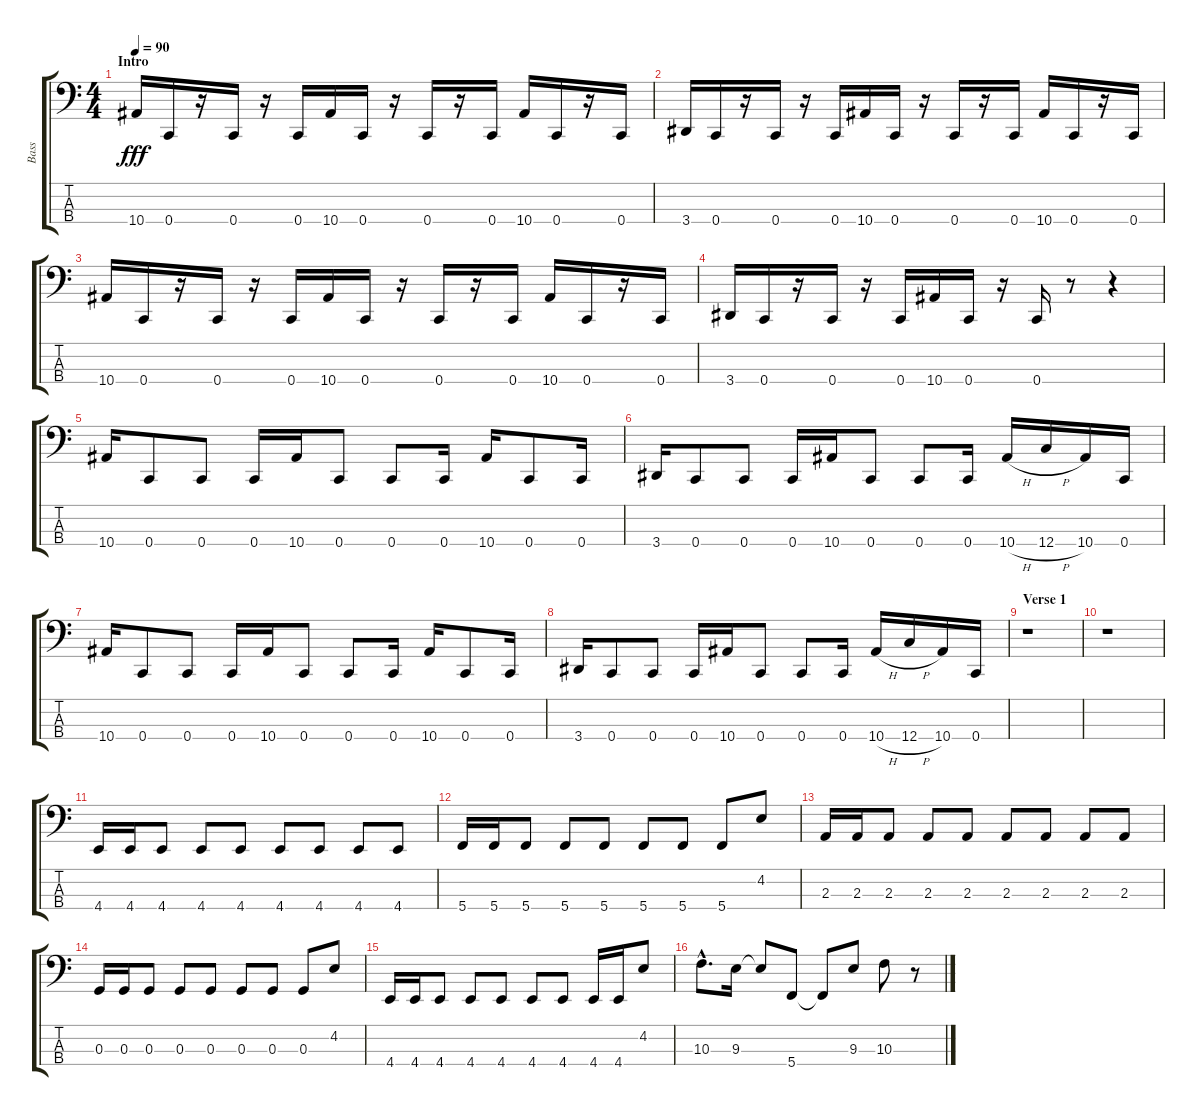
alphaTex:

\track ("Bass" "Bass") {instrument electricbasspick}
\staff {score tabs}
\tuning (F2 C2 G1 C1) {hide}
\ts (4 4)
\section ("" "Intro")
\tempo 90
\clef f4
\ks c
10.4.16{dy fff instrument electricbasspick} 0.4.16 r.16 0.4.16 r.16 0.4.16 10.4.16 0.4.16 r.16 0.4.16 r.16 0.4.16 10.4.16 0.4.16 r.16 0.4.16 |
3.4.16 0.4.16 r.16 0.4.16 r.16 0.4.16 10.4.16 0.4.16 r.16 0.4.16 r.16 0.4.16 10.4.16 0.4.16 r.16 0.4.16 |
10.4.16 0.4.16 r.16 0.4.16 r.16 0.4.16 10.4.16 0.4.16 r.16 0.4.16 r.16 0.4.16 10.4.16 0.4.16 r.16 0.4.16 |
3.4.16 0.4.16 r.16 0.4.16 r.16 0.4.16 10.4.16 0.4.16 r.16 0.4.16 r.8 r.4 |
10.4.16 0.4.8 0.4.8 0.4.16 10.4.16 0.4.8 0.4.8 0.4.16 10.4.16 0.4.8 0.4.16 |
3.4.16 0.4.8 0.4.8 0.4.16 10.4.16 0.4.8 0.4.8 0.4.16 10.4{h}.16 12.4{h}.16 10.4.16 0.4.16 |
10.4.16 0.4.8 0.4.8 0.4.16 10.4.16 0.4.8 0.4.8 0.4.16 10.4.16 0.4.8 0.4.16 |
3.4.16 0.4.8 0.4.8 0.4.16 10.4.16 0.4.8 0.4.8 0.4.16 10.4{h}.16 12.4{h}.16 10.4.16 0.4.16 |
\section ("" "Verse 1")
r.1 |
r.1 |
4.4.16 4.4.16 4.4.8 4.4.8 4.4.8 4.4.8 4.4.8 4.4.8 4.4.8 |
5.4.16 5.4.16 5.4.8 5.4.8 5.4.8 5.4.8 5.4.8 5.4.8 4.2.8 |
2.3.16 2.3.16 2.3.8 2.3.8 2.3.8 2.3.8 2.3.8 2.3.8 2.3.8 |
0.3.16 0.3.16 0.3.8 0.3.8 0.3.8 0.3.8 0.3.8 0.3.8 4.2.8 |
4.4.16 4.4.16 4.4.8 4.4.8 4.4.8 4.4.8 4.4.8 4.4.16 4.4.16 4.2.8 |
10.3{hac}.8{d} 9.3.16 9.3{t}.8 5.4.8 5.4{t}.8 9.3.8 10.3.8 r.8
